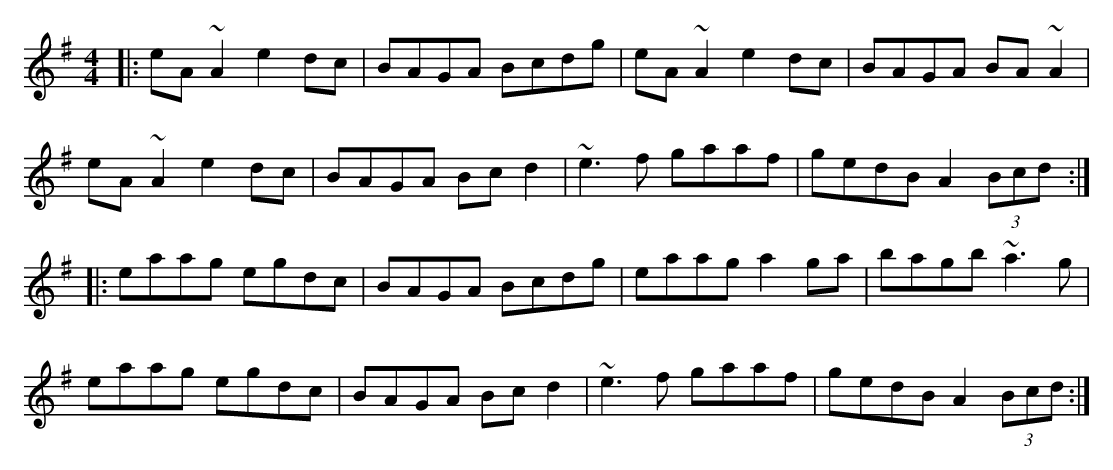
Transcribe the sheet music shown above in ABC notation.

X:1
M:4/4
K:Ador
|:eA~A2 e2dc|BAGA Bcdg|eA~A2 e2dc|BAGA BA~A2|
eA~A2 e2dc|BAGA Bcd2|~e3f gaaf|gedB A2 (3Bcd:|
|:eaag egdc|BAGA Bcdg|eaag a2ga|bagb ~a3g|
eaag egdc|BAGA Bcd2|~e3f gaaf|gedB A2 (3Bcd:|
